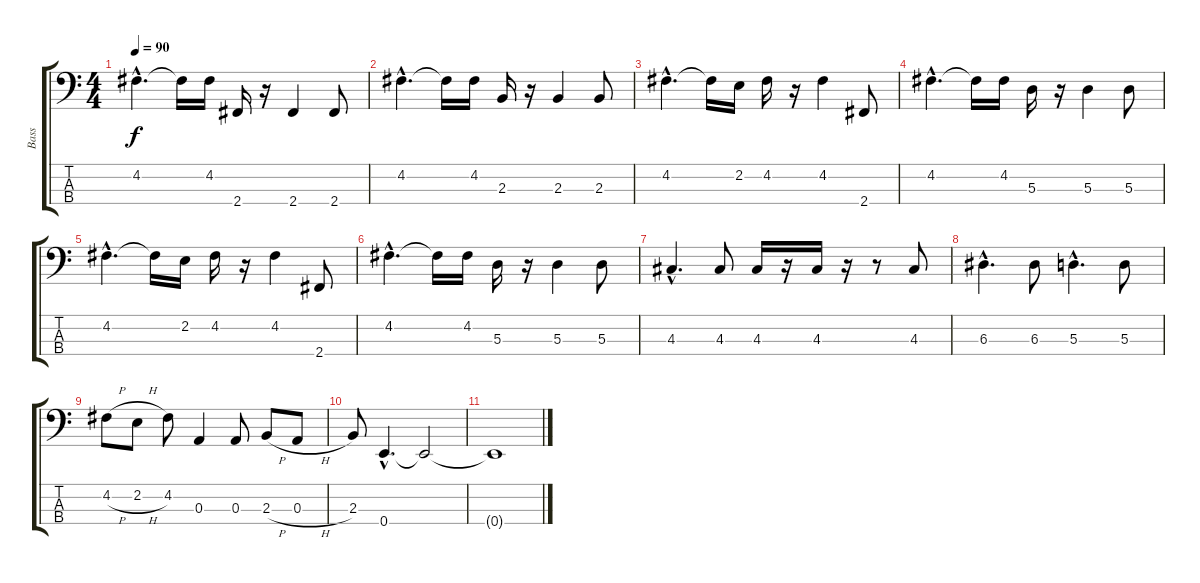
\track ("Bass" "Bass") {instrument acousticbass}
\staff {score tabs}
\tuning (G2 D2 A1 E1) {hide}
\ts (4 4)
\section ("" "")
\tempo 90
\clef f4
\ks c
4.2{hac}.4{d dy f} 4.2{t}.16 4.2.16 2.4.16 r.16 2.4.4 2.4.8 |
4.2{hac}.4{d} 4.2{t}.16 4.2.16 2.3.16 r.16 2.3.4 2.3.8 |
4.2{hac}.4{d} 4.2{t}.16 2.2.16 4.2.16 r.16 4.2.4 2.4.8 |
4.2{hac}.4{d} 4.2{t}.16 4.2.16 5.3.16 r.16 5.3.4 5.3.8 |
4.2{hac}.4{d} 4.2{t}.16 2.2.16 4.2.16 r.16 4.2.4 2.4.8 |
4.2{hac}.4{d} 4.2{t}.16 4.2.16 5.3.16 r.16 5.3.4 5.3.8 |
4.3{hac}.4{d} 4.3.8 4.3.16 r.16 4.3.16 r.16 r.8 4.3.8 |
6.3{hac}.4{d} 6.3.8 5.3{hac}.4{d} 5.3.8 |
4.2{h}.8 2.2{h}.8 4.2.8 0.3.4 0.3.8 2.3{h}.8 0.3{h}.8 |
2.3.8 0.4{hac}.4{d} 0.4{t}.2 |
0.4{t}.1
